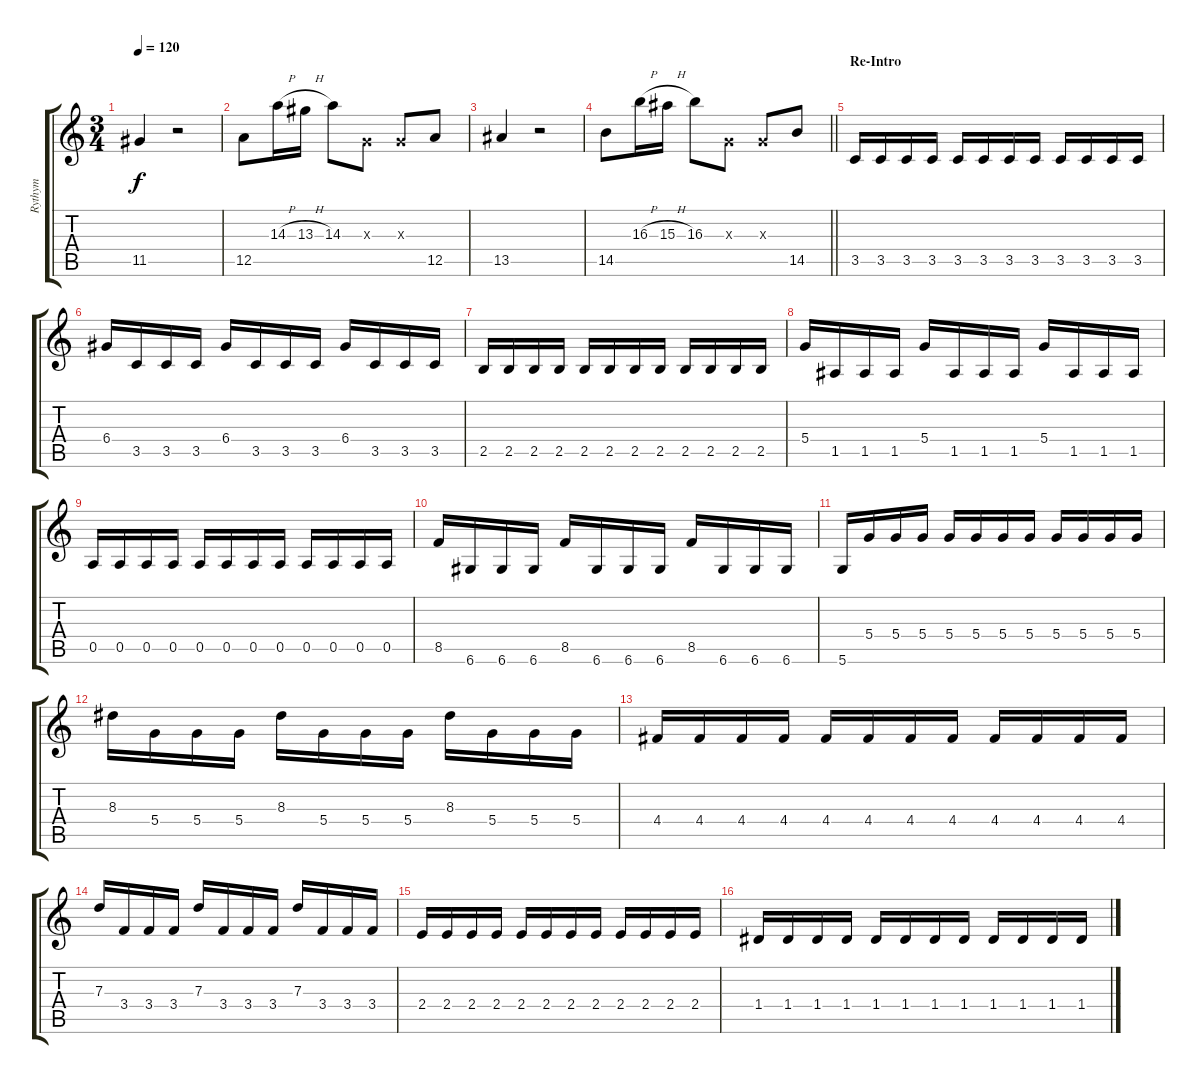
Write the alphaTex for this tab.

\track ("Rythym" "Rythym") {instrument distortionguitar}
\staff {score tabs}
\tuning (E4 B3 G3 D3 A2 D2) {hide}
\ts (3 4)
\tempo 120
\clef g2
\ks c
11.5.4{dy f} r.2 |
12.5.8 14.3{h}.16 13.3{h}.16 14.3.8 0.3{x}.8 0.3{x}.8 12.5.8 |
13.5.4 r.2 |
\barLineRight lightlight
14.5.8 16.3{h}.16 15.3{h}.16 16.3.8 0.3{x}.8 0.3{x}.8 14.5.8 |
\section ("" "Re-Intro")
3.5.16 3.5.16 3.5.16 3.5.16 3.5.16 3.5.16 3.5.16 3.5.16 3.5.16 3.5.16 3.5.16 3.5.16 |
6.4.16 3.5.16 3.5.16 3.5.16 6.4.16 3.5.16 3.5.16 3.5.16 6.4.16 3.5.16 3.5.16 3.5.16 |
2.5.16 2.5.16 2.5.16 2.5.16 2.5.16 2.5.16 2.5.16 2.5.16 2.5.16 2.5.16 2.5.16 2.5.16 |
5.4.16 1.5.16 1.5.16 1.5.16 5.4.16 1.5.16 1.5.16 1.5.16 5.4.16 1.5.16 1.5.16 1.5.16 |
0.5.16 0.5.16 0.5.16 0.5.16 0.5.16 0.5.16 0.5.16 0.5.16 0.5.16 0.5.16 0.5.16 0.5.16 |
8.5.16 6.6.16 6.6.16 6.6.16 8.5.16 6.6.16 6.6.16 6.6.16 8.5.16 6.6.16 6.6.16 6.6.16 |
5.6.16 5.4.16 5.4.16 5.4.16 5.4.16 5.4.16 5.4.16 5.4.16 5.4.16 5.4.16 5.4.16 5.4.16 |
8.3.16 5.4.16 5.4.16 5.4.16 8.3.16 5.4.16 5.4.16 5.4.16 8.3.16 5.4.16 5.4.16 5.4.16 |
4.4.16 4.4.16 4.4.16 4.4.16 4.4.16 4.4.16 4.4.16 4.4.16 4.4.16 4.4.16 4.4.16 4.4.16 |
7.3.16 3.4.16 3.4.16 3.4.16 7.3.16 3.4.16 3.4.16 3.4.16 7.3.16 3.4.16 3.4.16 3.4.16 |
2.4.16 2.4.16 2.4.16 2.4.16 2.4.16 2.4.16 2.4.16 2.4.16 2.4.16 2.4.16 2.4.16 2.4.16 |
1.4.16 1.4.16 1.4.16 1.4.16 1.4.16 1.4.16 1.4.16 1.4.16 1.4.16 1.4.16 1.4.16 1.4.16
